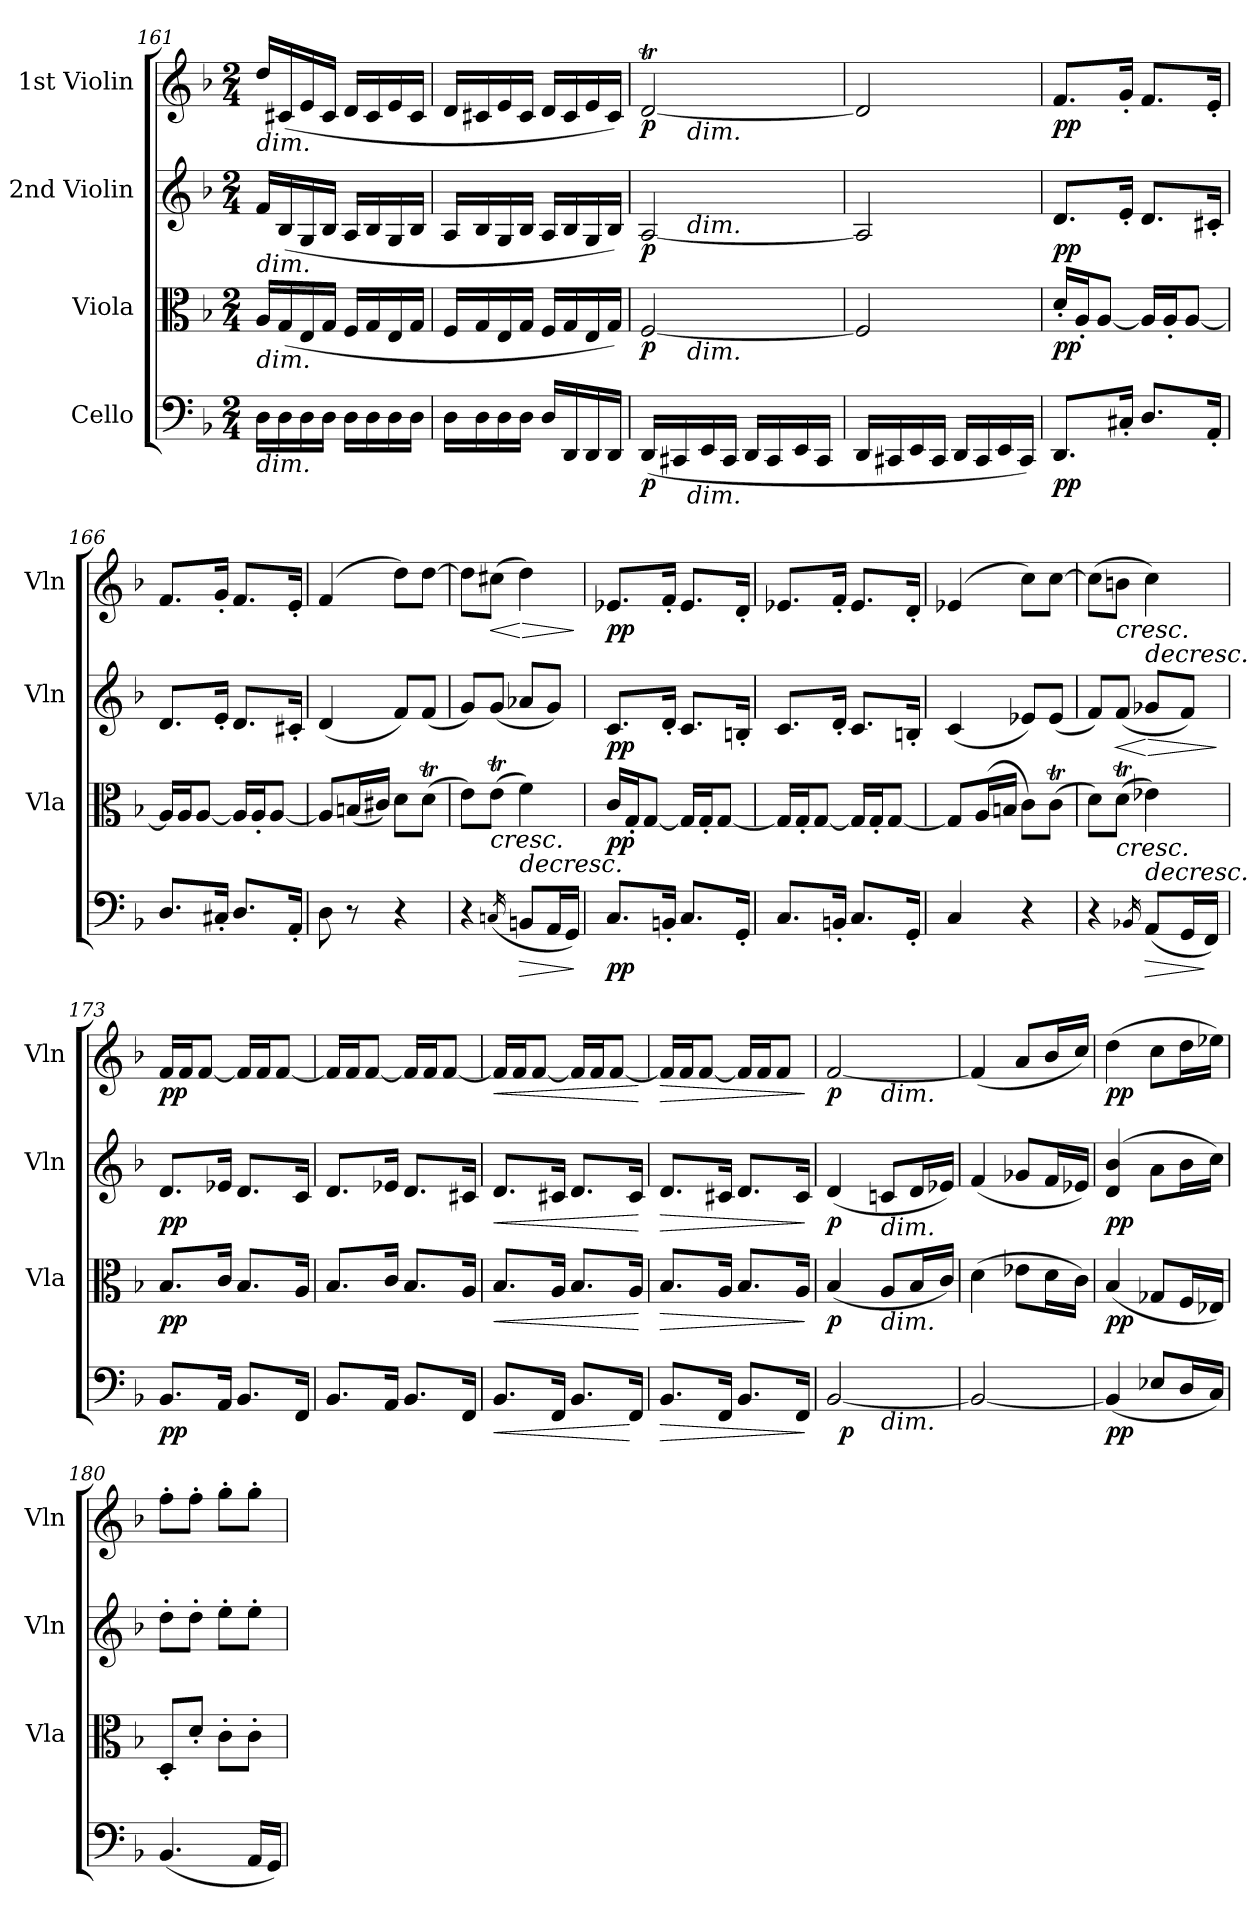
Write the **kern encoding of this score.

**kern	**dynam	**kern	**dynam	**kern	**dynam	**kern	**dynam
*part4	*part4	*part3	*part3	*part2	*part2	*part1	*part1
*staff4	*staff4	*staff3	*staff3	*staff2	*staff2	*staff1	*staff1
*I"Cello	*	*I"Viola	*	*I"2nd Violin	*	*I"1st Violin	*
*	*	*I'Vla	*	*I'Vln	*	*I'Vln	*
*clefF4	*	*clefC3	*	*clefG2	*	*clefG2	*
*k[b-]	*	*k[b-]	*	*k[b-]	*	*k[b-]	*
*F:	*	*F:	*	*F:	*	*F:	*
*M2/4	*	*M2/4	*	*M2/4	*	*M2/4	*
=161	=161	=161	=161	=161	=161	=161	=161
!	!	!	!	!	!	!LO:TX:b:i:t=dim.	!
!	!	!	!	!LO:TX:b:i:t=dim.	!	!	!
!	!	!LO:TX:b:i:t=dim.	!	!	!	!	!
!LO:TX:b:i:t=dim.	!	!	!	!	!	!	!
16D\LL	.	16A/LL	.	16f/LL	.	16dd/LL	.
16D\	.	(<16G/	.	(<16B-/	.	(<16c#X/	.
16D\	.	16E/	.	16G/	.	16e/	.
16D\JJ	.	16G/JJ	.	16B-/JJ	.	16c#/JJ	.
16D\LL	.	16F/LL	.	16A/LL	.	16d/LL	.
16D\	.	16G/	.	16B-/	.	16c#/	.
16D\	.	16E/	.	16G/	.	16e/	.
16D\JJ	.	16G/JJ	.	16B-/JJ	.	16c#/JJ	.
=162	=162	=162	=162	=162	=162	=162	=162
16D\LL	.	16F/LL	.	16A/LL	.	16d/LL	.
16D\	.	16G/	.	16B-/	.	16c#X/	.
16D\	.	16E/	.	16G/	.	16e/	.
16D\JJ	.	16G/JJ	.	16B-/JJ	.	16c#/JJ	.
16D/LL	.	16F/LL	.	16A/LL	.	16d/LL	.
16DD/	.	16G/	.	16B-/	.	16c#/	.
16DD/	.	16E/	.	16G/	.	16e/	.
16DD/JJ	.	16G/JJ)	.	16B-/JJ)	.	16c#/JJ)	.
=163	=163	=163	=163	=163	=163	=163	=163
!	!LO:DY:b	!	!LO:DY:b	!	!LO:DY:b	!	!LO:DY:b
*^	*	*^	*	*^	*	*^	*
(<16DD/LL	16.ryy	p	[2F/	16.ryy	p	[2A/	16.ryy	p	[2dT/	16.ryy	p
16CC#X/	.	.	.	.	.	.	.	.	.	.	.
!	!	!	!	!	!	!	!	!	!	!LO:TX:b:i:t=dim.	!
!	!	!	!	!	!	!	!LO:TX:b:i:t=dim.	!	!	!	!
!	!	!	!	!LO:TX:b:i:t=dim.	!	!	!	!	!	!	!
!	!LO:TX:b:i:t=dim.	!	!	!	!	!	!	!	!	!	!
.	4ryy	.	.	4ryy	.	.	4ryy	.	.	4ryy	.
16EE/	.	.	.	.	.	.	.	.	.	.	.
16CC#/JJ	.	.	.	.	.	.	.	.	.	.	.
16DD/LL	.	.	.	.	.	.	.	.	.	.	.
16CC#/	.	.	.	.	.	.	.	.	.	.	.
.	8ryy	.	.	8ryy	.	.	8ryy	.	.	8ryy	.
16EE/	.	.	.	.	.	.	.	.	.	.	.
16CC#/JJ	.	.	.	.	.	.	.	.	.	.	.
.	32ryy	.	.	32ryy	.	.	32ryy	.	.	32ryy	.
*v	*v	*	*	*	*	*v	*v	*	*v	*v	*
*	*	*v	*v	*	*	*	*	*
=164	=164	=164	=164	=164	=164	=164	=164
16DD/LL	.	2F/]	.	2A/]	.	2dTTT/]	.
16CC#X/	.	.	.	.	.	.	.
16EE/	.	.	.	.	.	.	.
16CC#/JJ	.	.	.	.	.	.	.
16DD/LL	.	.	.	.	.	.	.
16CC#/	.	.	.	.	.	.	.
16EE/	.	.	.	.	.	.	.
16CC#/JJ)	.	.	.	.	.	.	.
=165	=165	=165	=165	=165	=165	=165	=165
!	!LO:DY:b	!	!LO:DY:b	!	!LO:DY:b	!	!LO:DY:b
8.DD/L	pp	16d'</LL	pp	8.d/L	pp	8.f/L	pp
.	.	16A'</J	.	.	.	.	.
.	.	[8A/J	.	.	.	.	.
16C#X'</Jk	.	.	.	16e'</Jk	.	16g'</Jk	.
8.D/L	.	16A/LL]	.	8.d/L	.	8.f/L	.
.	.	16A'</J	.	.	.	.	.
.	.	[8A/J	.	.	.	.	.
16AA'</Jk	.	.	.	16c#X'</Jk	.	16e'</Jk	.
!!LO:PB:g=z
=166	=166	=166	=166	=166	=166	=166	=166
8.D/L	.	16A/LL]	.	8.d/L	.	8.f/L	.
.	.	16A/J	.	.	.	.	.
.	.	[8A/J	.	.	.	.	.
16C#X'</Jk	.	.	.	16e'</Jk	.	16g'</Jk	.
8.D/L	.	16A/LL]	.	8.d/L	.	8.f/L	.
.	.	16A'</J	.	.	.	.	.
.	.	[8A/J	.	.	.	.	.
16AA'</Jk	.	.	.	16c#X'</Jk	.	16e'</Jk	.
=167	=167	=167	=167	=167	=167	=167	=167
8D\	.	8A/L]	.	(<4d/	.	(4f/	.
8r	.	(<16Bn/L	.	.	.	.	.
.	.	16c#X/JJ)	.	.	.	.	.
4r	.	8d\L	.	8f/L)	.	8dd\L)	.
.	.	(>8dT\J	.	(<8f/J	.	[8dd\J	.
=168	=168	=168	=168	=168	=168	=168	=168
4r	.	8e\L)	.	8g/L)	.	8dd\L]	.
!	!	!	!LO:HP:b	!	!	!	!
!	!	!	!LO:HP:n=1:b	!	!	!	!LO:HP:b
.	.	(>8et\J	< >	(<8g/J	.	(>8cc#X\J	<
(<16qCn/	.	.	.	.	.	.	.
!	!LO:HP:b	!	!LO:HP:b	!	!	!	!LO:HP:n=1:b
8BBn/L	>	4f\)	>	8a-X/L	.	4dd\)	[ >
16AA/L	.	.	.	8g/J)	.	.	.
16GG/JJ)	.	.	.	.	.	.	.
.	]	.	[	.	.	.	]
=169	=169	=169	=169	=169	=169	=169	=169
!	!LO:DY:b	!	!LO:DY:b	!	!LO:DY:b	!	!LO:DY:b
8.C/L	pp	16c/LL	pp	8.c/L	pp	8.e-X/L	pp
.	.	16G'</J	]	.	.	.	.
.	.	[8G/J	]	.	.	.	.
16BBn'</Jk	.	.	.	16d'</Jk	.	16f'</Jk	.
8.C/L	.	16G/LL]	.	8.c/L	.	8.e-/L	.
.	.	16G'</J	.	.	.	.	.
.	.	[8G/J	.	.	.	.	.
16GG'</Jk	.	.	.	16Bn'</Jk	.	16d'</Jk	.
=170	=170	=170	=170	=170	=170	=170	=170
8.C/L	.	16G/LL]	.	8.c/L	.	8.e-X/L	.
.	.	16G'</J	.	.	.	.	.
.	.	[8G/J	.	.	.	.	.
16BBn'</Jk	.	.	.	16d'</Jk	.	16f'</Jk	.
8.C/L	.	16G/LL]	.	8.c/L	.	8.e-/L	.
.	.	16G'</J	.	.	.	.	.
.	.	[8G/J	.	.	.	.	.
16GG'</Jk	.	.	.	16Bn'</Jk	.	16d'</Jk	.
=171	=171	=171	=171	=171	=171	=171	=171
4C/	.	8G/L]	.	(<4c/	.	(4e-X/	.
.	.	(>16A/L	.	.	.	.	.
.	.	16Bn/JJ	.	.	.	.	.
4r	.	8c\L)	.	8e-X/L)	.	8cc\L)	.
.	.	(>8cT\J	.	(<8e-/J	.	[8cc\J	.
=172	=172	=172	=172	=172	=172	=172	=172
4r	.	8d\L)	.	8f/L)	.	(>8cc\L]	.
!	!	!	!LO:HP:b	!	!LO:HP:b	!	!LO:HP:b
.	.	(>8dT\J	<	(<8f/J	<	8bn\J	<
16qBB-X/	.	.	.	.	.	.	.
!	!LO:HP:b	!	!LO:HP:b	!	!LO:HP:n=1:b	!	!LO:HP:b
(<8AA/L	>	4e-X\)	>	8g-X/L	[ >	4cc\)	>
16GG/L	.	.	.	8f/J)	.	.	.
16FF/JJ)	]	.	.	.	.	.	.
.	.	.	[	.	]	.	[
=173	=173	=173	=173	=173	=173	=173	=173
!	!LO:DY:b	!	!LO:DY:b	!	!LO:DY:b	!	!LO:DY:b
8.BB-/L	pp	8.B-/L	pp	8.d/L	pp	16f/LL	pp
.	.	.	.	.	.	16f/J	]
.	.	.	.	.	.	[8f/J	.
16AA/Jk	.	16c/Jk	]	16e-X/Jk	.	.	.
8.BB-/L	.	8.B-/L	.	8.d/L	.	16f/LL]	.
.	.	.	.	.	.	16f/J	.
.	.	.	.	.	.	[8f/J	.
16FF/Jk	.	16A/Jk	.	16c/Jk	.	.	.
=174	=174	=174	=174	=174	=174	=174	=174
8.BB-/L	.	8.B-/L	.	8.d/L	.	16f/LL]	.
.	.	.	.	.	.	16f/J	.
.	.	.	.	.	.	[8f/J	.
16AA/Jk	.	16c/Jk	.	16e-X/Jk	.	.	.
8.BB-/L	.	8.B-/L	.	8.d/L	.	16f/LL]	.
.	.	.	.	.	.	16f/J	.
.	.	.	.	.	.	[8f/J	.
16FF/Jk	.	16A/Jk	.	16c#X/Jk	.	.	.
!!LO:LB:g=z
=175	=175	=175	=175	=175	=175	=175	=175
!	!LO:HP:b	!	!LO:HP:b	!	!LO:HP:b	!	!LO:HP:b
8.BB-/L	<	8.B-/L	<	8.d/L	<	16f/LL]	<
.	.	.	.	.	.	16f/J	.
.	.	.	.	.	.	[8f/J	.
16FF/Jk	.	16A/Jk	.	16c#X/Jk	.	.	.
8.BB-/L	.	8.B-/L	.	8.d/L	.	16f/LL]	.
.	.	.	.	.	.	16f/J	.
.	.	.	.	.	.	[8f/J	.
16FF/Jk	[	16A/Jk	.	16c#/Jk	.	.	.
.	.	.	[	.	[	.	[
=176	=176	=176	=176	=176	=176	=176	=176
!	!LO:HP:b	!	!LO:HP:b	!	!LO:HP:b	!	!LO:HP:b
8.BB-/L	>	8.B-/L	>	8.d/L	>	16f/LL]	>
.	.	.	.	.	.	16f/J	.
.	.	.	.	.	.	[8f/J	.
16FF/Jk	.	16A/Jk	.	16c#X/Jk	.	.	.
8.BB-/L	.	8.B-/L	.	8.d/L	.	16f/LL]	.
.	.	.	.	.	.	16f/J	.
.	.	.	.	.	.	8f/J	.
16FF/Jk	.	16A/Jk	.	16c#/Jk	.	.	.
.	]	.	]	.	]	.	]
=177	=177	=177	=177	=177	=177	=177	=177
!	!	!	!LO:DY:b	!	!LO:DY:b	!	!LO:DY:b
*^	*	*	*	*	*	*^	*
*	*^	*	*	*	*	*	*	*	*
[2BB-/	32ryy	4ryy	.	(<4B-/	p	(<4d/	p	[2f/	4ryy	p
!	!	!	!LO:DY:b	!	!	!	!	!	!	!
.	4...ryy	.	p	.	.	.	.	.	.	.
!	!	!	!	!	!	!	!	!	!LO:TX:b:i:t=dim.	!
!	!	!	!	!	!	!LO:TX:b:i:t=dim.	!	!	!	!
!	!	!	!	!LO:TX:b:i:t=dim.	!	!	!	!	!	!
!	!	!LO:TX:b:i:t=dim.	!	!	!	!	!	!	!	!
.	.	4ryy	.	8A/L	.	8cn/L	.	.	4ryy	.
.	.	.	.	16B-/L	.	16d/L	.	.	.	.
.	.	.	.	16c/JJ)	.	16e-X/JJ)	.	.	.	.
*v	*v	*v	*	*	*	*	*	*v	*v	*
=178	=178	=178	=178	=178	=178	=178	=178
2BB-/_	.	(>4d\	.	(<4f/	.	(4f/]	.
.	.	8e-X\L	.	8g-X/L	.	8a/L	.
.	.	16d\L	.	16f/L	.	16b-/L	.
.	.	16c\JJ)	.	16e-X/JJ)	.	16cc/JJ)	.
=179	=179	=179	=179	=179	=179	=179	=179
!	!LO:DY:b	!	!LO:DY:b	!	!LO:DY:b	!	!LO:DY:b
(>4BB-/]	pp	(<4B-/	pp	(4d/ 4b-/	pp	(>4dd\	pp
8E-X/L	.	8G-X/L	.	8a\L	.	8cc\L	.
16D/L	.	16F/L	.	16b-\L	.	16dd\L	.
16C/JJ)	.	16E-X/JJ)	.	16cc\JJ)	.	16ee-X\JJ)	.
=180	=180	=180	=180	=180	=180	=180	=180
(<4.BB-/	.	8D'</L	.	8dd'>\L	.	8ff'>\L	.
.	.	8d'</J	.	8dd'>\J	.	8ff'>\J	.
.	.	8c'>\L	.	8ee'>\L	.	8gg'>\L	.
16AA/LL	.	8c'>\J	.	8ee'>\J	.	8gg'>\J	.
16GG/JJ)	.	.	.	.	.	.	.
=	=	=	=	=	=	=	=
*-	*-	*-	*-	*-	*-	*-	*-
